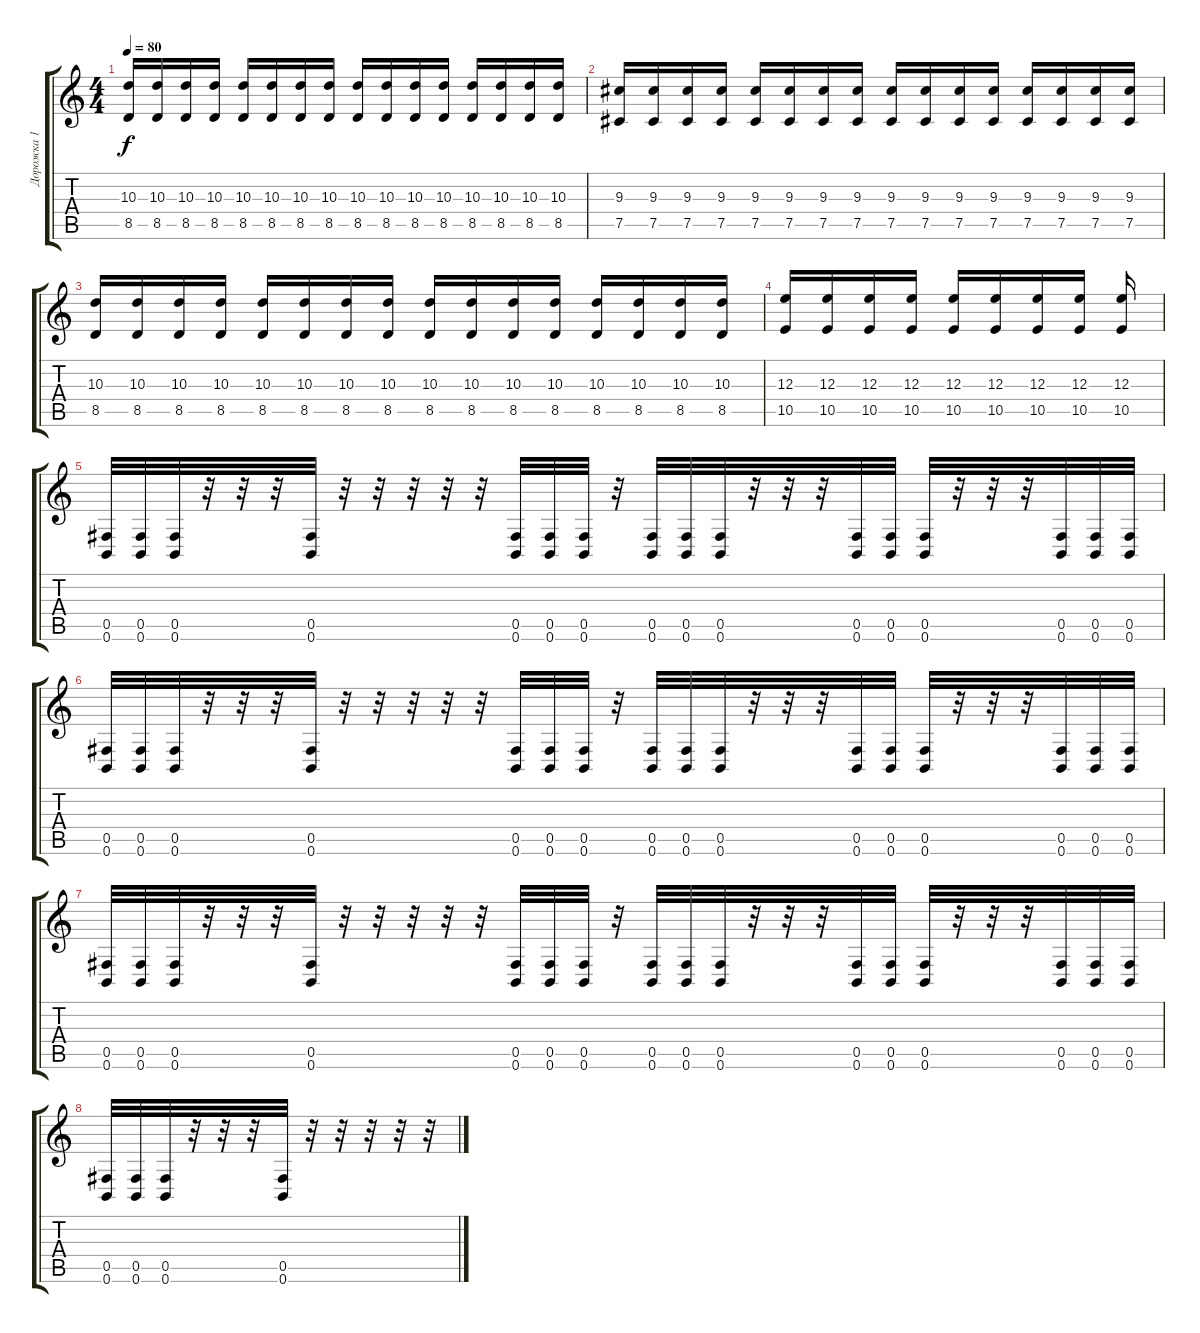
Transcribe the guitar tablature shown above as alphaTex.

\track ("Дорожка 1" "Дорожка 1") {instrument distortionguitar}
\staff {score tabs}
\tuning (Db4 Ab3 E3 B2 Gb2 B1) {hide}
\ts (4 4)
\tempo 80
\clef g2
\ks c
(10.3 8.5).16{dy f} (10.3 8.5).16 (10.3 8.5).16 (10.3 8.5).16 (10.3 8.5).16 (10.3 8.5).16 (10.3 8.5).16 (10.3 8.5).16 (10.3 8.5).16 (10.3 8.5).16 (10.3 8.5).16 (10.3 8.5).16 (10.3 8.5).16 (10.3 8.5).16 (10.3 8.5).16 (10.3 8.5).16 |
(9.3 7.5).16 (9.3 7.5).16 (9.3 7.5).16 (9.3 7.5).16 (9.3 7.5).16 (9.3 7.5).16 (9.3 7.5).16 (9.3 7.5).16 (9.3 7.5).16 (9.3 7.5).16 (9.3 7.5).16 (9.3 7.5).16 (9.3 7.5).16 (9.3 7.5).16 (9.3 7.5).16 (9.3 7.5).16 |
(10.3 8.5).16 (10.3 8.5).16 (10.3 8.5).16 (10.3 8.5).16 (10.3 8.5).16 (10.3 8.5).16 (10.3 8.5).16 (10.3 8.5).16 (10.3 8.5).16 (10.3 8.5).16 (10.3 8.5).16 (10.3 8.5).16 (10.3 8.5).16 (10.3 8.5).16 (10.3 8.5).16 (10.3 8.5).16 |
(12.3 10.5).16 (12.3 10.5).16 (12.3 10.5).16 (12.3 10.5).16 (12.3 10.5).16 (12.3 10.5).16 (12.3 10.5).16 (12.3 10.5).16 (12.3 10.5).16 |
(0.5 0.6).32 (0.5 0.6).32 (0.5 0.6).32 r.32 r.32 r.32 (0.5 0.6).32 r.32 r.32 r.32 r.32 r.32 (0.5 0.6).32 (0.5 0.6).32 (0.5 0.6).32 r.32 (0.5 0.6).32 (0.5 0.6).32 (0.5 0.6).32 r.32 r.32 r.32 (0.5 0.6).32 (0.5 0.6).32 (0.5 0.6).32 r.32 r.32 r.32 (0.5 0.6).32 (0.5 0.6).32 (0.5 0.6).32 |
(0.5 0.6).32 (0.5 0.6).32 (0.5 0.6).32 r.32 r.32 r.32 (0.5 0.6).32 r.32 r.32 r.32 r.32 r.32 (0.5 0.6).32 (0.5 0.6).32 (0.5 0.6).32 r.32 (0.5 0.6).32 (0.5 0.6).32 (0.5 0.6).32 r.32 r.32 r.32 (0.5 0.6).32 (0.5 0.6).32 (0.5 0.6).32 r.32 r.32 r.32 (0.5 0.6).32 (0.5 0.6).32 (0.5 0.6).32 |
(0.5 0.6).32 (0.5 0.6).32 (0.5 0.6).32 r.32 r.32 r.32 (0.5 0.6).32 r.32 r.32 r.32 r.32 r.32 (0.5 0.6).32 (0.5 0.6).32 (0.5 0.6).32 r.32 (0.5 0.6).32 (0.5 0.6).32 (0.5 0.6).32 r.32 r.32 r.32 (0.5 0.6).32 (0.5 0.6).32 (0.5 0.6).32 r.32 r.32 r.32 (0.5 0.6).32 (0.5 0.6).32 (0.5 0.6).32 |
(0.5 0.6).32 (0.5 0.6).32 (0.5 0.6).32 r.32 r.32 r.32 (0.5 0.6).32 r.32 r.32 r.32 r.32 r.32
